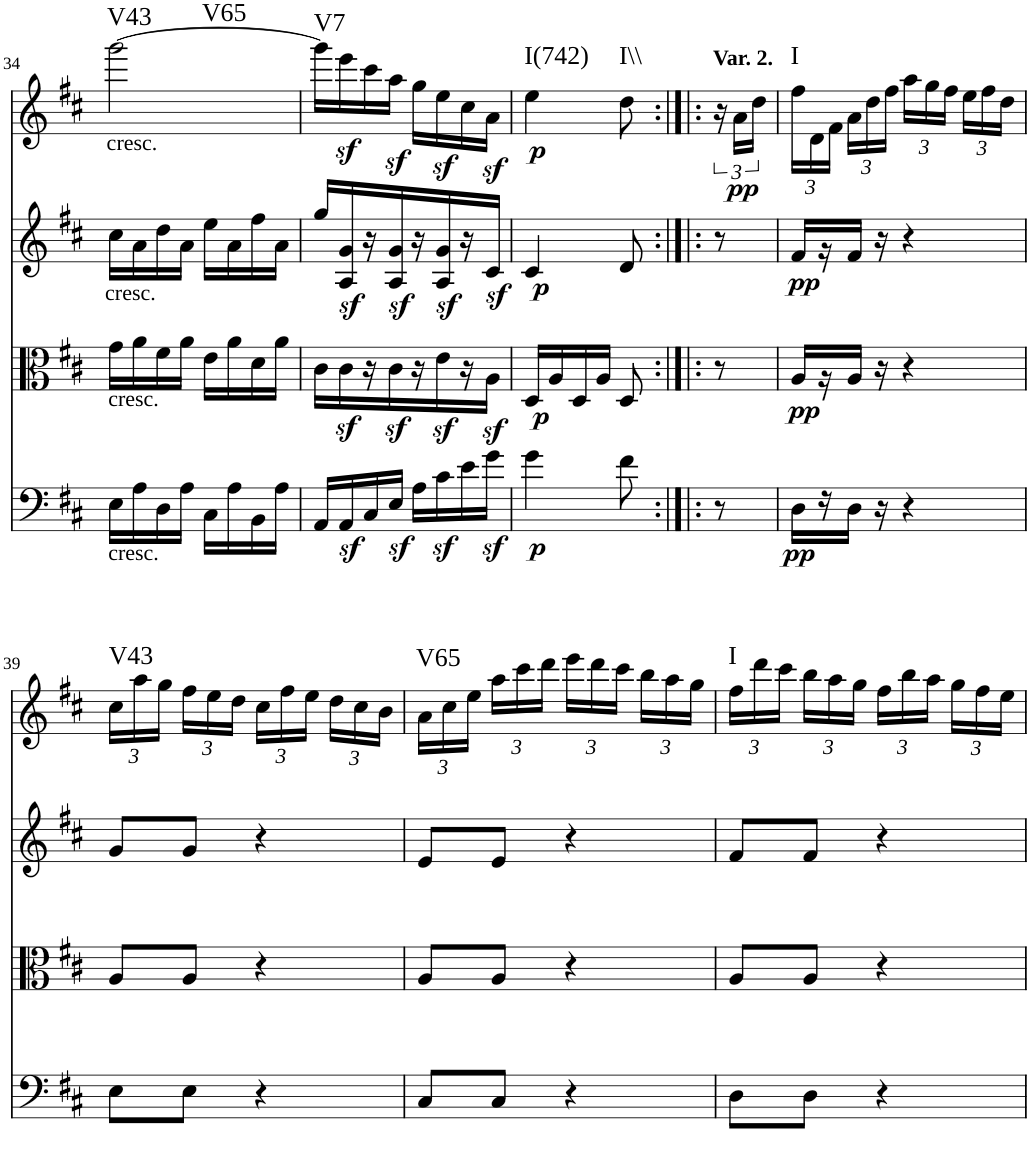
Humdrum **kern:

**kern	**dynam	**kern	**dynam	**kern	**dynam	**kern	**dynam	**harte
*part4	*part4	*part3	*part3	*part2	*part2	*part1	*part1	*part1
*staff4	*staff4	*staff3	*staff3	*staff2	*staff2	*staff1	*staff1	*
*I"Violoncello	*	*I"Viola	*	*I"Violin 2	*	*I"Violin 1	*	*
*I'Vc	*	*I'Vla	*	*I'Vln	*	*I'Vln	*	*
!!LO:PB:g=z
*clefF4	*	*clefC3	*	*clefG2	*	*clefG2	*	*
*k[f#c#]	*	*k[f#c#]	*	*k[f#c#]	*	*k[f#c#]	*	*
*D:	*	*D:	*	*D:	*	*D:	*	*
*M2/4	*	*M2/4	*	*M2/4	*	*M2/4	*	*
=34	=34	=34	=34	=34	=34	=34	=34	=34
!	!	!	!	!	!	!LO:TX:b:t=cresc.	!	!
!	!	!	!	!LO:TX:b:t=cresc.	!	!	!	!
!	!	!LO:TX:b:t=cresc.	!	!	!	!	!	!
!LO:TX:b:t=cresc.	!	!	!	!	!	!	!	!LO:H:n=1:kt=V43
!	!	!	!	!	!	!	!	!LO:H:n=2:kt=V65
16E\LL	.	16g\LL	.	16cc#\LL	.	[2ggg\	.	N N
16A\	.	16a\	.	16a\	.	.	.	.
16D\	.	16f#\	.	16dd\	.	.	.	.
16A\JJ	.	16a\JJ	.	16a\JJ	.	.	.	.
16C#\LL	.	16e\LL	.	16ee\LL	.	.	.	.
16A\	.	16a\	.	16a\	.	.	.	.
16BB\	.	16d\	.	16ff#\	.	.	.	.
16A\JJ	.	16a\JJ	.	16a\JJ	.	.	.	.
=35	=35	=35	=35	=35	=35	=35	=35	=35
!	!	!	!	!	!	!	!	!LO:H:kt=V7
16AA/LL	.	16c#\LL	.	16gg/LL	.	16ggg\LL]	.	N
16AAz</	.	16c#z<\	.	16A/z< 16g/z<	.	16eeez<\	.	.
16C#/	.	16r	.	16r	.	16ccc#\	.	.
16Ez</JJ	.	16c#z<\	.	16A/z< 16g/z<	.	16aaz<\JJ	.	.
16A\LL	.	16r	.	16r	.	16gg\LL	.	.
16c#z<\	.	16ez<\	.	16A/z< 16g/z<	.	16eez<\	.	.
16e\	.	16r	.	16r	.	16cc#\	.	.
16gz<\JJ	.	16Az<\JJ	.	16c#z</JJ	.	16az<\JJ	.	.
=36	=36	=36	=36	=36	=36	=36	=36	=36
!	!LO:DY:b	!	!LO:DY:b	!	!LO:DY:b	!	!LO:DY:b	!LO:H:kt=I(742)
4g\	p	16D/LL	p	4c#/	p	4ee\	p	N
.	.	16A/	.	.	.	.	.	.
.	.	16D/	.	.	.	.	.	.
.	.	16A/JJ	.	.	.	.	.	.
!	!	!	!	!	!	!	!	!LO:H:kt=I\\
8f#\	.	8D/	.	8d/	.	8dd\	.	N
=37:|!|:	=37:|!|:	=37:|!|:	=37:|!|:	=37:|!|:	=37:|!|:	=37:|!|:	=37:|!|:	=37:|!|:
!	!	!	!	!	!	!LO:TX:a:B:t=Var. 2.	!	!
8r	.	8r	.	8r	.	24r	.	.
!	!	!	!	!	!	!	!LO:DY:b	!
.	.	.	.	.	.	24a\LL	pp	.
.	.	.	.	.	.	24dd\JJ	.	.
=38	=38	=38	=38	=38	=38	=38	=38	=38
*	*	*	*	*	*	*Xbrackettup	*	*
!	!LO:DY:b	!	!LO:DY:b	!	!LO:DY:b	!	!	!LO:H:kt=I
16D\LL	pp	16A/LL	pp	16f#/LL	pp	24ff#\LL	.	N
.	.	.	.	.	.	24d\	.	.
16r	.	16r	.	16r	.	.	.	.
.	.	.	.	.	.	24f#\JJ	.	.
16D\JJ	.	16A/JJ	.	16f#/JJ	.	24a\LL	.	.
.	.	.	.	.	.	24dd\	.	.
16r	.	16r	.	16r	.	.	.	.
.	.	.	.	.	.	24ff#\JJ	.	.
4r	.	4r	.	4r	.	24aa\LL	.	.
.	.	.	.	.	.	24gg\	.	.
.	.	.	.	.	.	24ff#\JJ	.	.
.	.	.	.	.	.	24ee\LL	.	.
.	.	.	.	.	.	24ff#\	.	.
.	.	.	.	.	.	24dd\JJ	.	.
!!LO:LB:g=z
=39	=39	=39	=39	=39	=39	=39	=39	=39
!	!	!	!	!	!	!	!	!LO:H:kt=V43
8E\L	.	8A/L	.	8g/L	.	24cc#\LL	.	N
.	.	.	.	.	.	24aa\	.	.
.	.	.	.	.	.	24gg\JJ	.	.
8E\J	.	8A/J	.	8g/J	.	24ff#\LL	.	.
.	.	.	.	.	.	24ee\	.	.
.	.	.	.	.	.	24dd\JJ	.	.
4r	.	4r	.	4r	.	24cc#\LL	.	.
.	.	.	.	.	.	24ff#\	.	.
.	.	.	.	.	.	24ee\JJ	.	.
.	.	.	.	.	.	24dd\LL	.	.
.	.	.	.	.	.	24cc#\	.	.
.	.	.	.	.	.	24b\JJ	.	.
=40	=40	=40	=40	=40	=40	=40	=40	=40
!	!	!	!	!	!	!	!	!LO:H:kt=V65
8C#/L	.	8A/L	.	8e/L	.	24a\LL	.	N
.	.	.	.	.	.	24cc#\	.	.
.	.	.	.	.	.	24ee\JJ	.	.
8C#/J	.	8A/J	.	8e/J	.	24aa\LL	.	.
.	.	.	.	.	.	24ccc#\	.	.
.	.	.	.	.	.	24ddd\JJ	.	.
4r	.	4r	.	4r	.	24eee\LL	.	.
.	.	.	.	.	.	24ddd\	.	.
.	.	.	.	.	.	24ccc#\JJ	.	.
.	.	.	.	.	.	24bb\LL	.	.
.	.	.	.	.	.	24aa\	.	.
.	.	.	.	.	.	24gg\JJ	.	.
=41	=41	=41	=41	=41	=41	=41	=41	=41
!	!	!	!	!	!	!	!	!LO:H:kt=I
8D\L	.	8A/L	.	8f#/L	.	24ff#\LL	.	N
.	.	.	.	.	.	24ddd\	.	.
.	.	.	.	.	.	24ccc#\JJ	.	.
8D\J	.	8A/J	.	8f#/J	.	24bb\LL	.	.
.	.	.	.	.	.	24aa\	.	.
.	.	.	.	.	.	24gg\JJ	.	.
4r	.	4r	.	4r	.	24ff#\LL	.	.
.	.	.	.	.	.	24bb\	.	.
.	.	.	.	.	.	24aa\JJ	.	.
.	.	.	.	.	.	24gg\LL	.	.
.	.	.	.	.	.	24ff#\	.	.
.	.	.	.	.	.	24ee\JJ	.	.
=	=	=	=	=	=	=	=	=
*-	*-	*-	*-	*-	*-	*-	*-	*-
